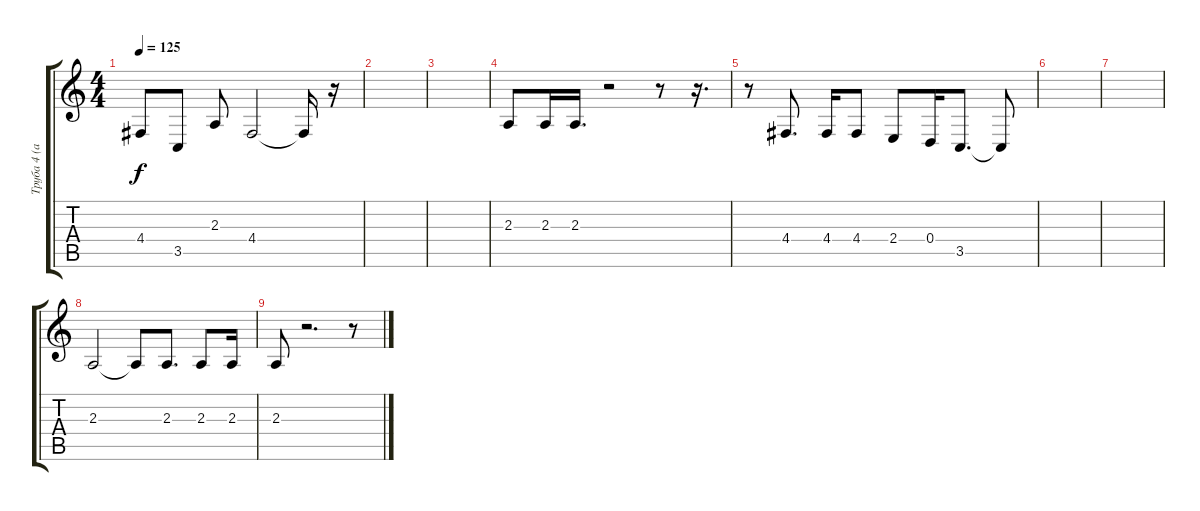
\track ("Труба 4 (аккомп.)" "Труба 4 (а") {instrument trombone}
\staff {score tabs}
\tuning (E4 B3 G3 D3 A2 E2) {hide}
\ts (4 4)
\tempo 125
\clef g2
\ks c
4.4.8{dy f} 3.5.8 2.3.8 4.4.2 4.4{t}.16 r.16 |
|
|
2.3.8 2.3.16 2.3.16{d} r.2 r.8 r.16{d} |
r.8 4.4.8{d} 4.4.16 4.4.8 2.4.8 0.4.16 3.5.8{d} 3.5{t}.8 |
|
|
2.3.2 2.3{t}.8 2.3.8{d} 2.3.8 2.3.16 |
2.3.8 r.2{d} r.8
